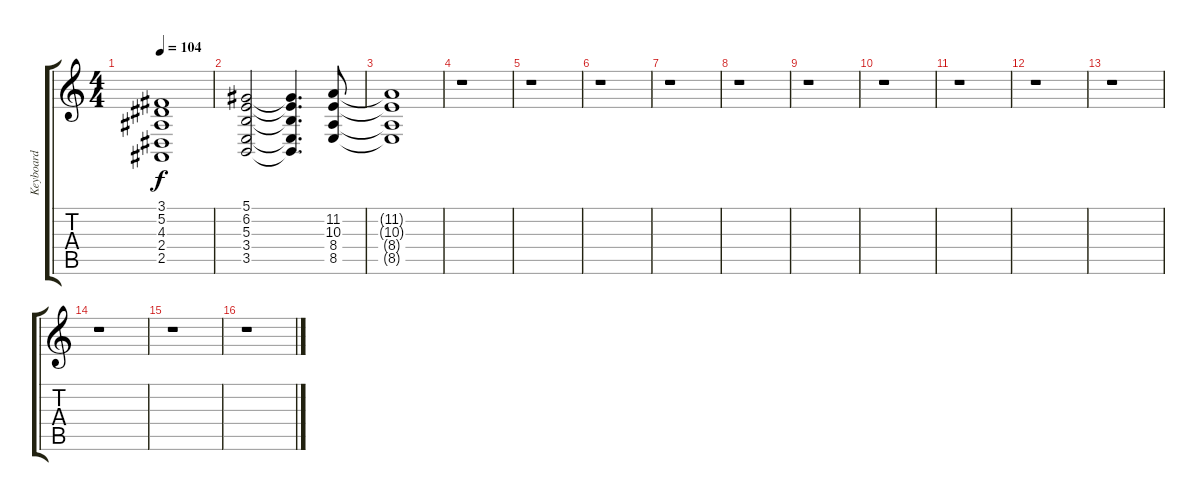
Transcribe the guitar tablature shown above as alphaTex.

\track ("Keyboard" "Keyboard") {instrument stringensemble1}
\staff {score tabs}
\tuning (Eb4 Bb3 Gb3 Db3 Ab2 Eb2) {hide}
\ts (4 4)
\tempo 104
\clef g2
\ks c
(3.1{t} 5.2{t} 4.3{t} 2.4{t} 2.5{t}).1{dy f} |
(5.1 6.2 5.3 3.4 3.5).2 (5.1{t} 6.2{t} 5.3{t} 3.4{t} 3.5{t}).4{d} (11.2 10.3 8.4 8.5).8 |
(11.2{t} 10.3{t} 8.4{t} 8.5{t}).1 |
r.1 |
r.1 |
r.1 |
r.1 |
r.1 |
r.1 |
r.1 |
r.1 |
r.1 |
r.1 |
r.1 |
r.1 |
r.1
